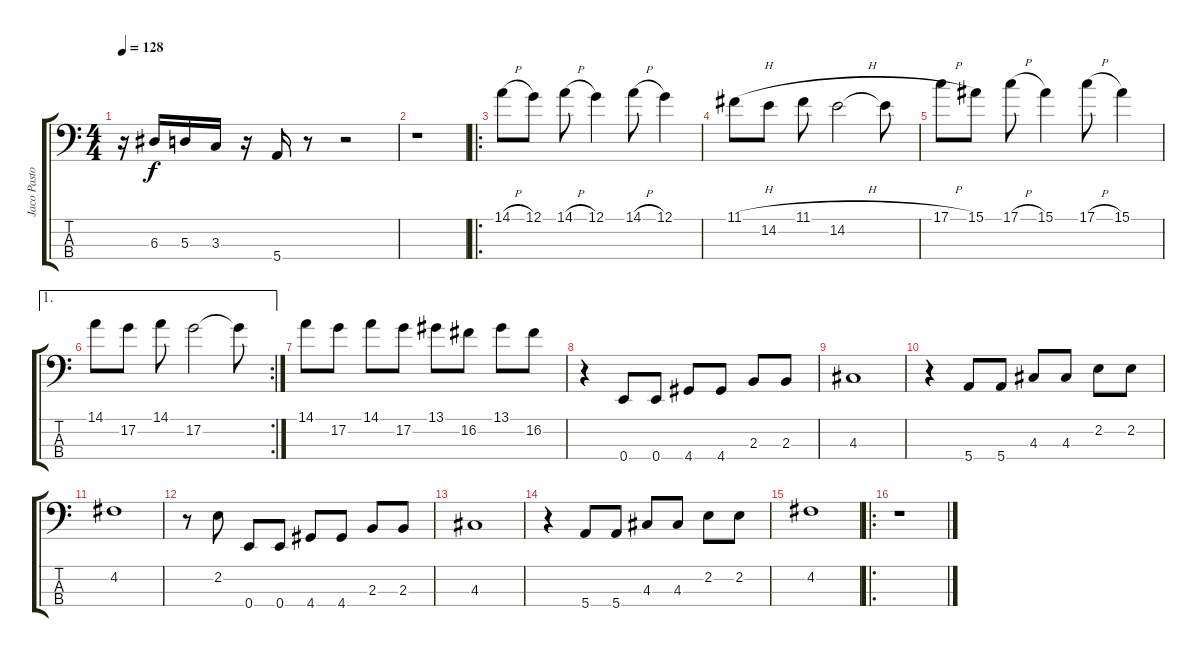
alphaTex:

\track ("Jaco Pastorius" "Jaco Pasto") {instrument electricbassfinger}
\staff {score tabs}
\tuning (G2 D2 A1 E1) {hide}
\ts (4 4)
\tempo 128
\clef f4
\ks c
r.16{dy f} 6.3.16 5.3.16 3.3.16 r.16 5.4.16 r.8 r.2 |
r.1 |
\ro
14.1{h}.8 12.1.8 14.1{h}.8 12.1.4 14.1{h}.8 12.1.4 |
11.1{h}.8 14.2.8 11.1{h}.8 14.2.2 14.2{t}.8 |
17.1{h}.8 15.1.8 17.1{h}.8 15.1.4 17.1{h}.8 15.1.4 |
\ae 1
\rc 2
14.1.8 17.2.8 14.1.8 17.2.2 17.2{t}.8 |
14.1.8 17.2.8 14.1.8 17.2.8 13.1.8 16.2.8 13.1.8 16.2.8 |
r.4 0.4.8 0.4.8 4.4.8 4.4.8 2.3.8 2.3.8 |
4.3.1 |
r.4 5.4.8 5.4.8 4.3.8 4.3.8 2.2.8 2.2.8 |
4.2.1 |
r.8 2.2.8 0.4.8 0.4.8 4.4.8 4.4.8 2.3.8 2.3.8 |
4.3.1 |
r.4 5.4.8 5.4.8 4.3.8 4.3.8 2.2.8 2.2.8 |
4.2.1 |
\ro
r.1
